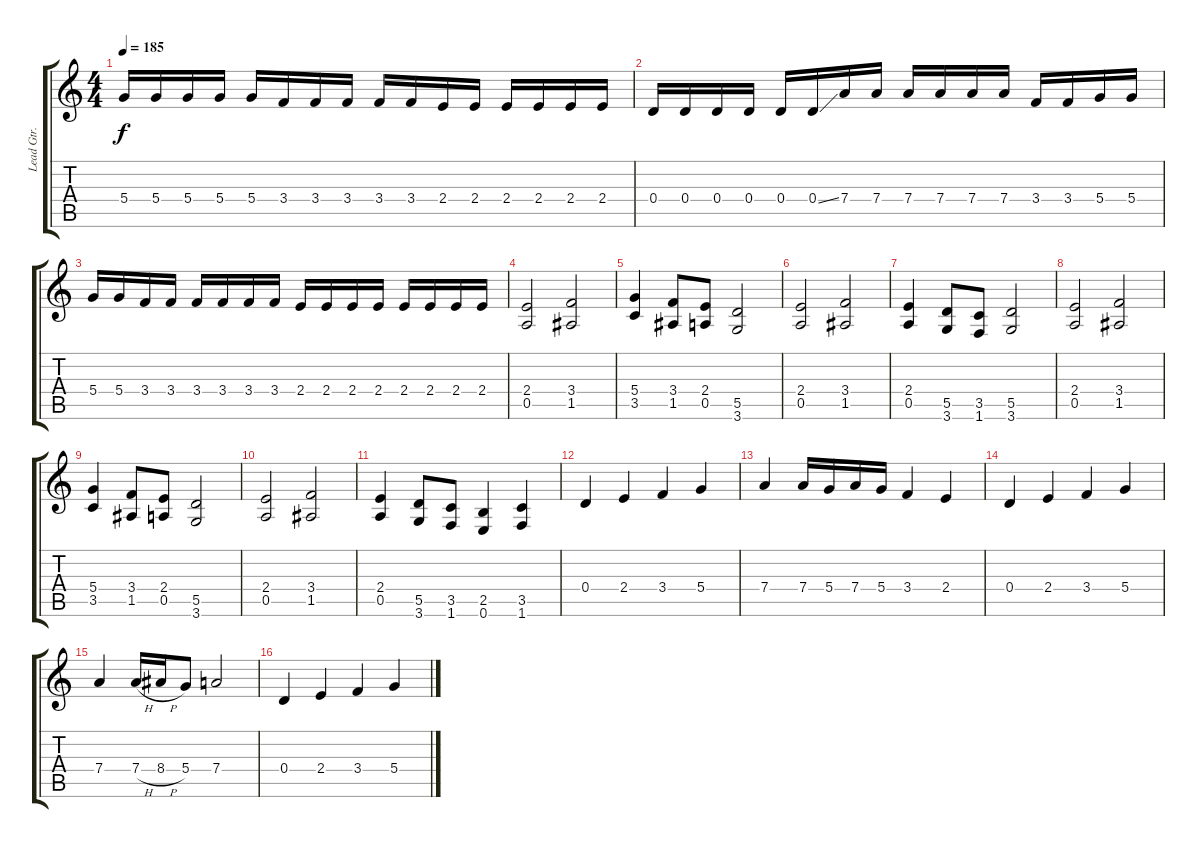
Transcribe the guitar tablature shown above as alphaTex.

\track ("Lead Gtr." "Lead Gtr.") {instrument overdrivenguitar}
\staff {score tabs}
\tuning (E4 B3 G3 D3 A2 E2) {hide}
\ts (4 4)
\tempo 185
\clef g2
\ks c
5.4.16{dy f} 5.4.16 5.4.16 5.4.16 5.4.16 3.4.16 3.4.16 3.4.16 3.4.16 3.4.16 2.4.16 2.4.16 2.4.16 2.4.16 2.4.16 2.4.16 |
0.4.16 0.4.16 0.4.16 0.4.16 0.4.16 0.4{ss}.16 7.4.16 7.4.16 7.4.16 7.4.16 7.4.16 7.4.16 3.4.16 3.4.16 5.4.16 5.4.16 |
5.4.16 5.4.16 3.4.16 3.4.16 3.4.16 3.4.16 3.4.16 3.4.16 2.4.16 2.4.16 2.4.16 2.4.16 2.4.16 2.4.16 2.4.16 2.4.16 |
(2.4 0.5).2 (3.4 1.5).2 |
(5.4 3.5).4 (3.4 1.5).8 (2.4 0.5).8 (5.5 3.6).2 |
(2.4 0.5).2 (3.4 1.5).2 |
(2.4 0.5).4 (5.5 3.6).8 (3.5 1.6).8 (5.5 3.6).2 |
(2.4 0.5).2 (3.4 1.5).2 |
(5.4 3.5).4 (3.4 1.5).8 (2.4 0.5).8 (5.5 3.6).2 |
(2.4 0.5).2 (3.4 1.5).2 |
(2.4 0.5).4 (5.5 3.6).8 (3.5 1.6).8 (2.5 0.6).4 (3.5 1.6).4 |
0.4.4 2.4.4 3.4.4 5.4.4 |
7.4.4 7.4.16 5.4.16 7.4.16 5.4.16 3.4.4 2.4.4 |
0.4.4 2.4.4 3.4.4 5.4.4 |
7.4.4 7.4{h}.16 8.4{h}.16 5.4.8 7.4.2 |
0.4.4 2.4.4 3.4.4 5.4.4
